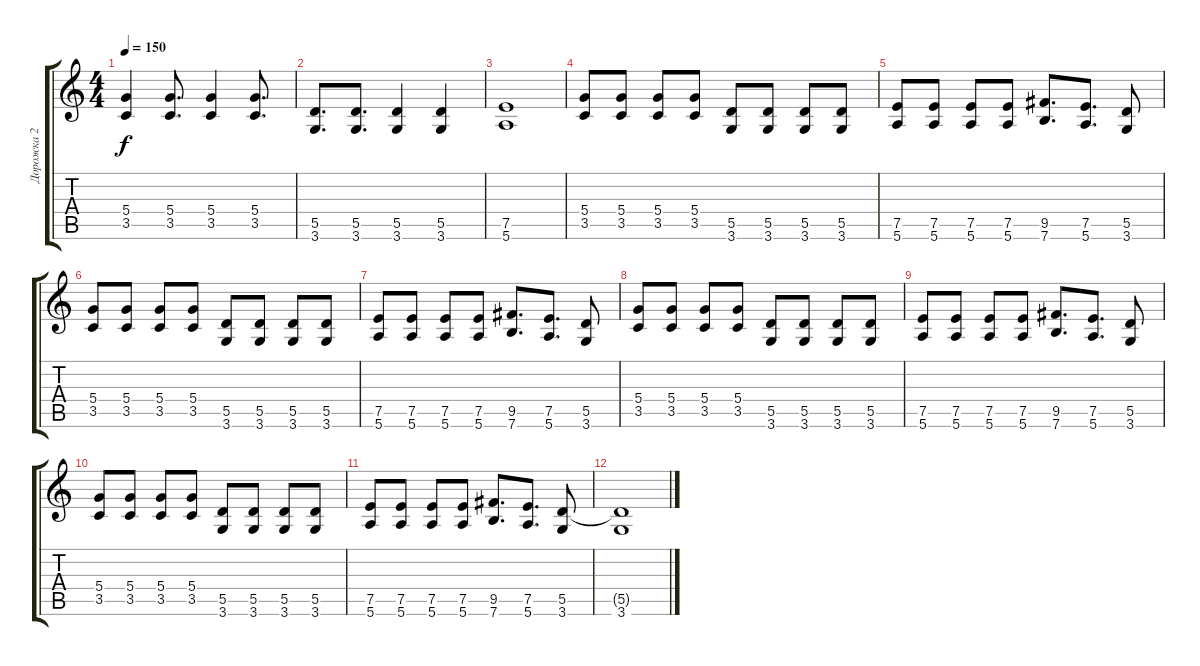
\track ("Дорожка 2" "Дорожка 2") {instrument distortionguitar}
\staff {score tabs}
\tuning (E4 B3 G3 D3 A2 E2) {hide}
\ts (4 4)
\tempo 150
\clef g2
\ks c
(5.4 3.5).4{dy f} (5.4 3.5).8{d} (5.4 3.5).4 (5.4 3.5).8{d} |
(5.5 3.6).8{d} (5.5 3.6).8{d} (5.5 3.6).4 (5.5 3.6).4 |
(7.5 5.6).1 |
(5.4 3.5).8 (5.4 3.5).8 (5.4 3.5).8 (5.4 3.5).8 (5.5 3.6).8 (5.5 3.6).8 (5.5 3.6).8 (5.5 3.6).8 |
(7.5 5.6).8 (7.5 5.6).8 (7.5 5.6).8 (7.5 5.6).8 (9.5 7.6).8{d} (7.5 5.6).8{d} (5.5 3.6).8 |
(5.4 3.5).8 (5.4 3.5).8 (5.4 3.5).8 (5.4 3.5).8 (5.5 3.6).8 (5.5 3.6).8 (5.5 3.6).8 (5.5 3.6).8 |
(7.5 5.6).8 (7.5 5.6).8 (7.5 5.6).8 (7.5 5.6).8 (9.5 7.6).8{d} (7.5 5.6).8{d} (5.5 3.6).8 |
(5.4 3.5).8 (5.4 3.5).8 (5.4 3.5).8 (5.4 3.5).8 (5.5 3.6).8 (5.5 3.6).8 (5.5 3.6).8 (5.5 3.6).8 |
(7.5 5.6).8 (7.5 5.6).8 (7.5 5.6).8 (7.5 5.6).8 (9.5 7.6).8{d} (7.5 5.6).8{d} (5.5 3.6).8 |
(5.4 3.5).8 (5.4 3.5).8 (5.4 3.5).8 (5.4 3.5).8 (5.5 3.6).8 (5.5 3.6).8 (5.5 3.6).8 (5.5 3.6).8 |
(7.5 5.6).8 (7.5 5.6).8 (7.5 5.6).8 (7.5 5.6).8 (9.5 7.6).8{d} (7.5 5.6).8{d} (5.5 3.6).8 |
(5.5{t} 3.6).1
